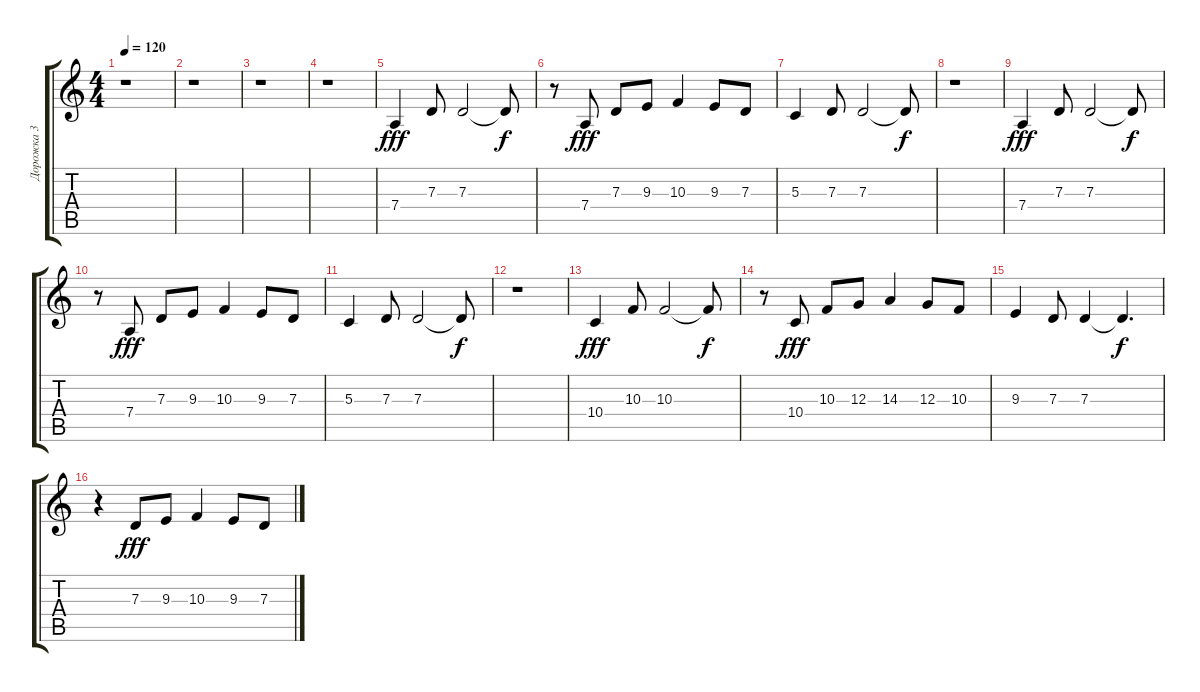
\track ("Дорожка 3" "Дорожка 3") {instrument flute}
\staff {score tabs}
\tuning (E4 B3 G3 D3 A2 E2) {hide}
\ts (4 4)
\tempo 120
\clef g2
\ks c
r.1{dy fff} |
r.1 |
r.1 |
r.1 |
7.4.4 7.3.8 7.3.2 7.3{t}.8{dy f} |
r.8 7.4.8{dy fff} 7.3.8 9.3.8 10.3.4 9.3.8 7.3.8 |
5.3.4 7.3.8 7.3.2 7.3{t}.8{dy f} |
r.1 |
7.4.4{dy fff} 7.3.8 7.3.2 7.3{t}.8{dy f} |
r.8 7.4.8{dy fff} 7.3.8 9.3.8 10.3.4 9.3.8 7.3.8 |
5.3.4 7.3.8 7.3.2 7.3{t}.8{dy f} |
r.1 |
10.4.4{dy fff} 10.3.8 10.3.2 10.3{t}.8{dy f} |
r.8 10.4.8{dy fff} 10.3.8 12.3.8 14.3.4 12.3.8 10.3.8 |
9.3.4 7.3.8 7.3.4 7.3{t}.4{d dy f} |
r.4 7.3.8{dy fff} 9.3.8 10.3.4 9.3.8 7.3.8
